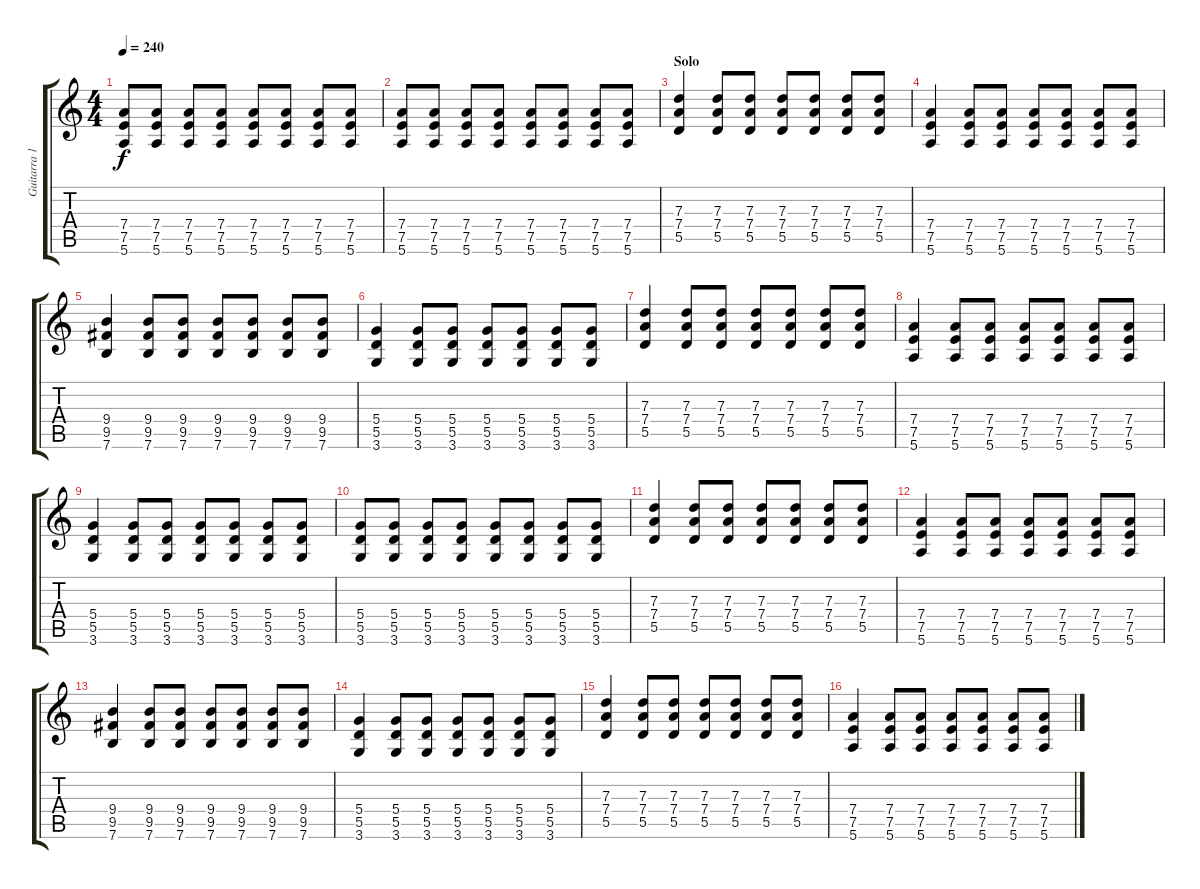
\track ("Guitarra 1 - Mathias" "Guitarra 1") {instrument distortionguitar}
\staff {score tabs}
\tuning (E4 B3 G3 D3 A2 E2) {hide}
\ts (4 4)
\tempo 240
\clef g2
\ks c
(7.4 7.5 5.6).8{dy f} (7.4 7.5 5.6).8 (7.4 7.5 5.6).8 (7.4 7.5 5.6).8 (7.4 7.5 5.6).8 (7.4 7.5 5.6).8 (7.4 7.5 5.6).8 (7.4 7.5 5.6).8 |
(7.4 7.5 5.6).8 (7.4 7.5 5.6).8 (7.4 7.5 5.6).8 (7.4 7.5 5.6).8 (7.4 7.5 5.6).8 (7.4 7.5 5.6).8 (7.4 7.5 5.6).8 (7.4 7.5 5.6).8 |
\section ("" "Solo")
(7.3 7.4 5.5).4 (7.3 7.4 5.5).8 (7.3 7.4 5.5).8 (7.3 7.4 5.5).8 (7.3 7.4 5.5).8 (7.3 7.4 5.5).8 (7.3 7.4 5.5).8 |
(7.4 7.5 5.6).4 (7.4 7.5 5.6).8 (7.4 7.5 5.6).8 (7.4 7.5 5.6).8 (7.4 7.5 5.6).8 (7.4 7.5 5.6).8 (7.4 7.5 5.6).8 |
(9.4 9.5 7.6).4 (9.4 9.5 7.6).8 (9.4 9.5 7.6).8 (9.4 9.5 7.6).8 (9.4 9.5 7.6).8 (9.4 9.5 7.6).8 (9.4 9.5 7.6).8 |
(5.4 5.5 3.6).4 (5.4 5.5 3.6).8 (5.4 5.5 3.6).8 (5.4 5.5 3.6).8 (5.4 5.5 3.6).8 (5.4 5.5 3.6).8 (5.4 5.5 3.6).8 |
(7.3 7.4 5.5).4 (7.3 7.4 5.5).8 (7.3 7.4 5.5).8 (7.3 7.4 5.5).8 (7.3 7.4 5.5).8 (7.3 7.4 5.5).8 (7.3 7.4 5.5).8 |
(7.4 7.5 5.6).4 (7.4 7.5 5.6).8 (7.4 7.5 5.6).8 (7.4 7.5 5.6).8 (7.4 7.5 5.6).8 (7.4 7.5 5.6).8 (7.4 7.5 5.6).8 |
(5.4 5.5 3.6).4 (5.4 5.5 3.6).8 (5.4 5.5 3.6).8 (5.4 5.5 3.6).8 (5.4 5.5 3.6).8 (5.4 5.5 3.6).8 (5.4 5.5 3.6).8 |
(5.4 5.5 3.6).8 (5.4 5.5 3.6).8 (5.4 5.5 3.6).8 (5.4 5.5 3.6).8 (5.4 5.5 3.6).8 (5.4 5.5 3.6).8 (5.4 5.5 3.6).8 (5.4 5.5 3.6).8 |
(7.3 7.4 5.5).4 (7.3 7.4 5.5).8 (7.3 7.4 5.5).8 (7.3 7.4 5.5).8 (7.3 7.4 5.5).8 (7.3 7.4 5.5).8 (7.3 7.4 5.5).8 |
(7.4 7.5 5.6).4 (7.4 7.5 5.6).8 (7.4 7.5 5.6).8 (7.4 7.5 5.6).8 (7.4 7.5 5.6).8 (7.4 7.5 5.6).8 (7.4 7.5 5.6).8 |
(9.4 9.5 7.6).4 (9.4 9.5 7.6).8 (9.4 9.5 7.6).8 (9.4 9.5 7.6).8 (9.4 9.5 7.6).8 (9.4 9.5 7.6).8 (9.4 9.5 7.6).8 |
(5.4 5.5 3.6).4 (5.4 5.5 3.6).8 (5.4 5.5 3.6).8 (5.4 5.5 3.6).8 (5.4 5.5 3.6).8 (5.4 5.5 3.6).8 (5.4 5.5 3.6).8 |
(7.3 7.4 5.5).4 (7.3 7.4 5.5).8 (7.3 7.4 5.5).8 (7.3 7.4 5.5).8 (7.3 7.4 5.5).8 (7.3 7.4 5.5).8 (7.3 7.4 5.5).8 |
(7.4 7.5 5.6).4 (7.4 7.5 5.6).8 (7.4 7.5 5.6).8 (7.4 7.5 5.6).8 (7.4 7.5 5.6).8 (7.4 7.5 5.6).8 (7.4 7.5 5.6).8
